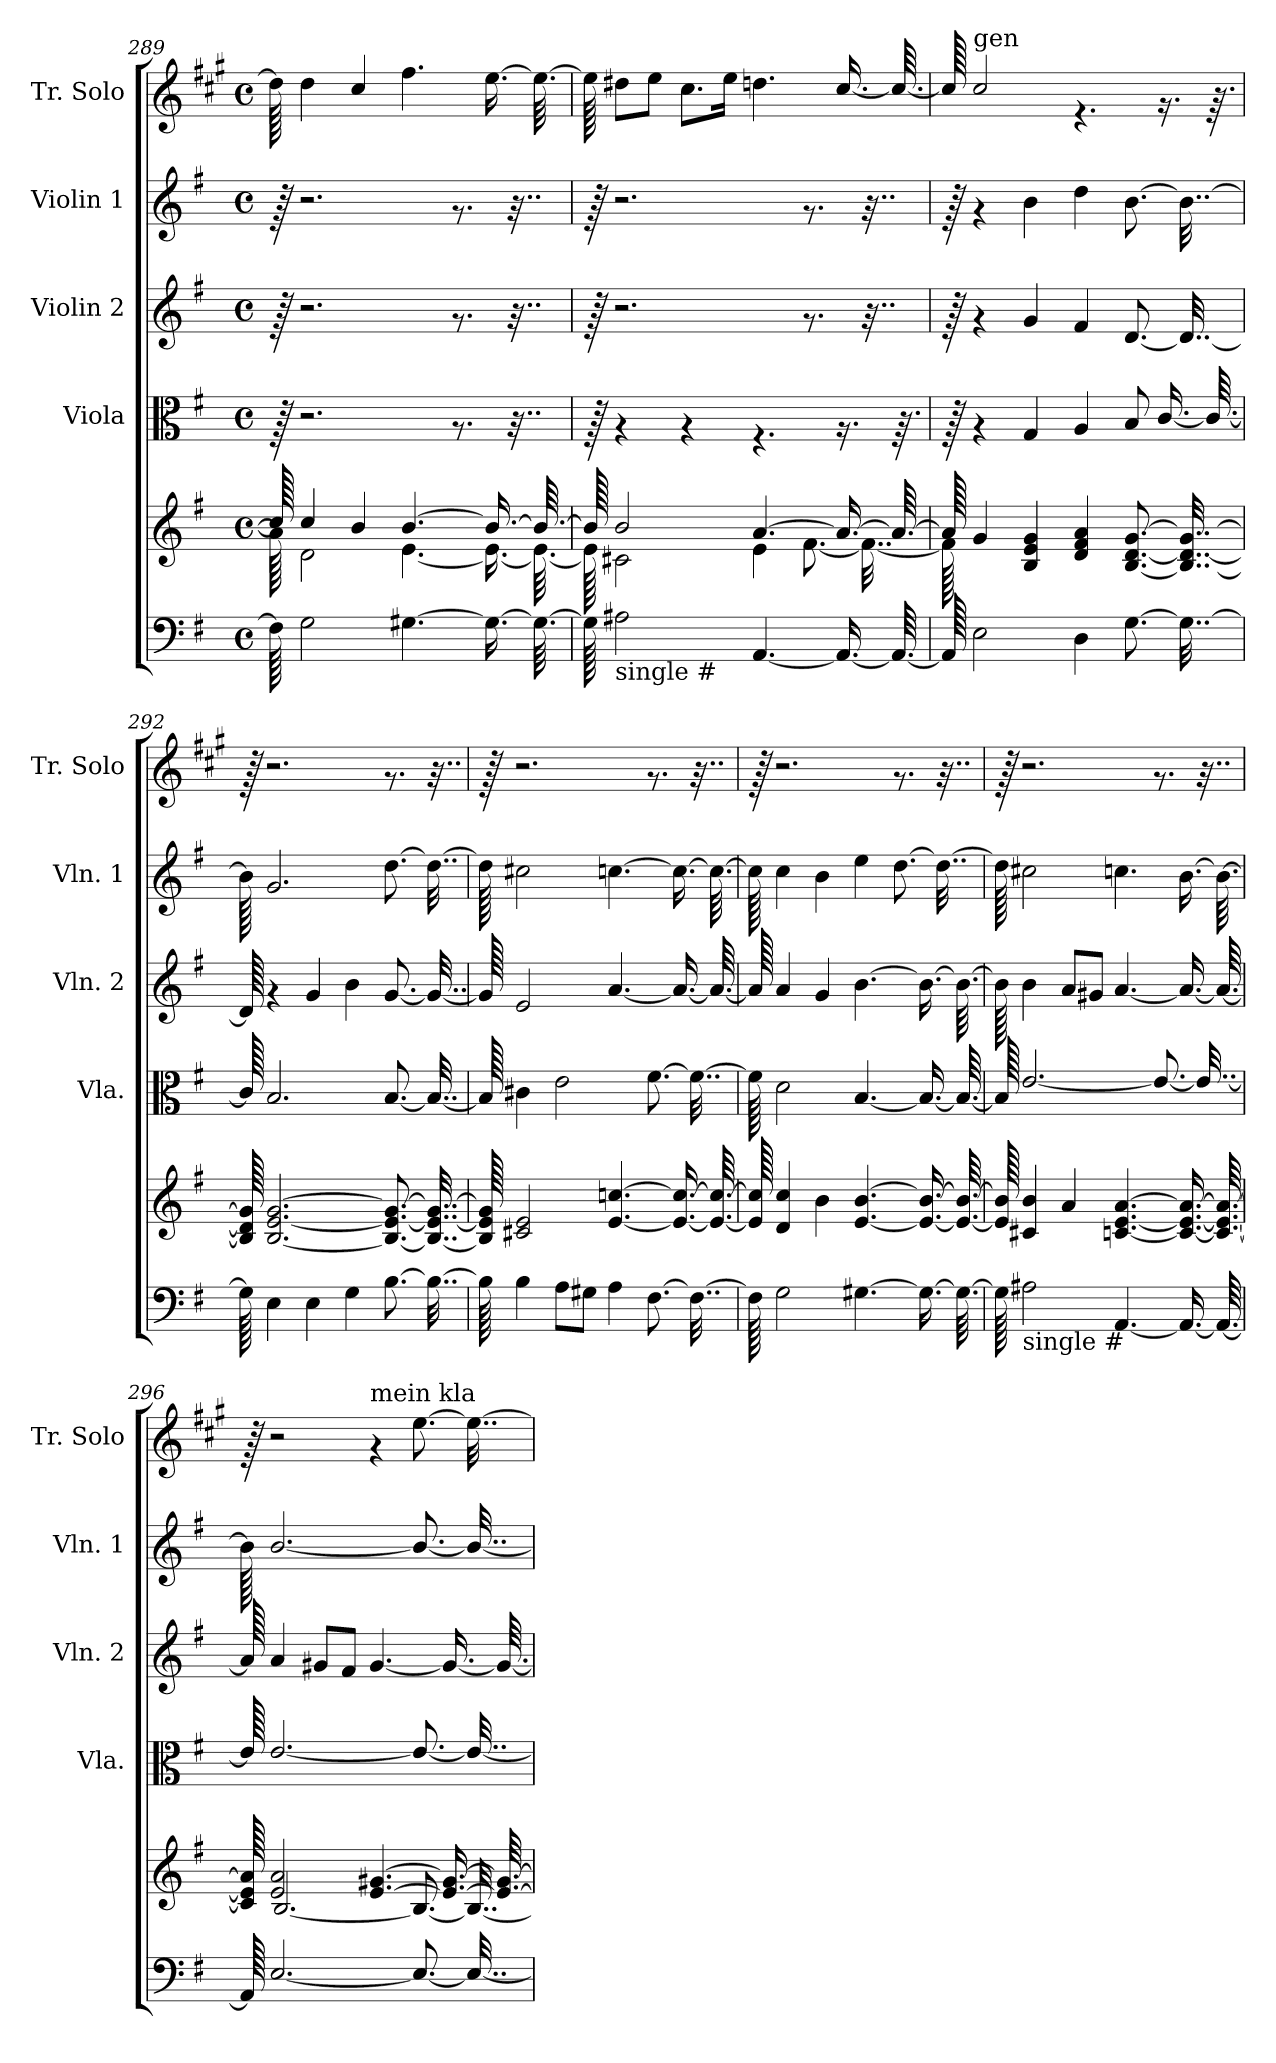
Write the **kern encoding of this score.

**kern	**kern	**kern	**kern	**kern	**kern
*part6	*part5	*part4	*part3	*part2	*part1
*staff6	*staff5	*staff4	*staff3	*staff2	*staff1
*	*	*I"Viola	*I"Violin 2	*I"Violin 1	*I"Tr. Solo
*	*	*I'Vla.	*I'Vln. 2	*I'Vln. 1	*I'Tr. Solo
*clefF4	*clefG2	*clefC3	*clefG2	*clefG2	*clefG2
*	*	*	*	*	*ITrd1c2
*k[f#]	*k[f#]	*k[f#]	*k[f#]	*k[f#]	*k[f#]
*G:	*G:	*G:	*G:	*G:	*G:
*M4/4	*M4/4	*M4/4	*M4/4	*M4/4	*M4/4
*met(c)	*met(c)	*met(c)	*met(c)	*met(c)	*met(c)
=289	=289	=289	=289	=289	=289
*	*^	*	*	*	*
128F#\]	128cc/]	128a\]	128rG	128rf	128rf	128cc\]
2G>\	4cc/	2d\	2.r	2.r	2.r	4cc\
.	4b/	.	.	.	.	4b/
[>4.G#X\	[>4.b/	[>4.e\	.	.	.	4.ee\
.	.	.	8.rG	8.rf	8.rf	.
16.G#\_	16.b/_	16.e\_	.	.	.	[>16.dd\
.	.	.	32..rG	32..rf	32..rf	.
64.G#\_	64.b/_	64.e\_	.	.	.	64.dd\_
=290	=290	=290	=290	=290	=290	=290
128G#\]	128b/]	128e\]	128rG	128rf	128rf	128dd\]
!LO:TX:b:t=single #	!	!	!	!	!	!
2A#\	2b/	2c#X\	4rG	2.r	2.r	8cc#X\L
.	.	.	.	.	.	8dd\J
.	.	.	4rG	.	.	8.b\L
.	.	.	.	.	.	16dd\Jk
[<4.AA/	[<4.a/	4e\	4.rG	.	.	4.ccn\
.	.	[>8.f#\	.	8.rf	8.rf	.
16.AA/_	16.a/_	.	16.rG	.	.	[<16.b/
.	.	32..f#\_	.	32..rf	32..rf	.
64.AA/_	64.a/_	.	64.rG	.	.	64.b/_
!!LO:LB:g=z
=291	=291	=291	=291	=291	=291	=291
128AA/]	128a/]	128f#\]	128rG	128rf	128rf	128b/]
!	!	!	!	!	!	!LO:TX:a:t=gen
2E\	4g/	2ryy	4rG	4rf	4rf	2b/
.	4B/ 4e/ 4g/	.	4G/	4g/	4b\	.
4D\	4d/ 4f#/ 4a/	4ryy	4A/	4f#/	4dd\	4.rf
[>8.G\	[<8.B/ [<8.d/ [<8.g/	8ryy	8B/	[<8.d/	[>8.b\	.
.	.	16...ryy	[<16.c/	.	.	16.rf
32..G\_	32..B/_ 32..d/_ 32..g/_	.	.	32..d/_	32..b\_	.
.	.	.	64.c/_	.	.	64.rf
*	*v	*v	*	*	*	*
=292	=292	=292	=292	=292	=292
128G\]	128B/] 128d/] 128g/]	128c/]	128d/]	128b\]	128rf
4E\	[<2.B/ [<2.e/ [<2.g/	2.B/	4rf	2.g/	2.r
4E\	.	.	4g/	.	.
4G\	.	.	4b\	.	.
[>8.B\	8.B/_ 8.e/_ 8.g/_	[<8.B/	[<8.g/	[>8.dd\	8.rf
32..B\_	32..B/_ 32..e/_ 32..g/_	32..B/_	32..g/_	32..dd\_	32..rf
=293	=293	=293	=293	=293	=293
128B\]	128B/] 128e/] 128g/]	128B/]	128g/]	128dd\]	128rf
4B>\	2c#X/ 2e/	4c#X\	2e/	2cc#X\	2.r
8A\L	.	2e\	.	.	.
8G#X\J	.	.	.	.	.
4A\	[<4.e/ [>4.ccn/	.	[<4.a/	[>4.ccn\	.
[>8.F#\	.	[>8.f#\	.	.	8.rf
.	16.e/_ 16.cc/_	.	16.a/_	16.cc\_	.
32..F#\_	.	32..f#\_	.	.	32..rf
.	64.e/_ 64.cc/_	.	64.a/_	64.cc\_	.
=294	=294	=294	=294	=294	=294
128F#\]	128e/] 128cc/]	128f#\]	128a/]	128cc\]	128rf
2G>\	4d/ 4cc/	2d\	4a/	4cc\	2.r
.	4b\	.	4g/	4b\	.
[>4.G#X\	[<4.e/ [>4.b/	[<4.B/	[>4.b\	4ee\	.
.	.	.	.	[>8.dd\	8.rf
16.G#\_	16.e/_ 16.b/_	16.B/_	16.b\_	.	.
.	.	.	.	32..dd\_	32..rf
64.G#\_	64.e/_ 64.b/_	64.B/_	64.b\_	.	.
=295	=295	=295	=295	=295	=295
128G#\]	128e/] 128b/]	128B/]	128b\]	128dd\]	128rf
!LO:TX:b:t=single #	!	!	!	!	!
2A#\	4c#X/ 4b/	[<2.e/	4b\	2cc#X\	2.r
.	4a/	.	8a/L	.	.
.	.	.	8g#X/J	.	.
[<4.AA/	[<4.cn/ [<4.e/ [<4.a/	.	[<4.a/	4.ccn\	.
.	.	8.e/_	.	.	8.rf
16.AA/_	16.c/_ 16.e/_ 16.a/_	.	16.a/_	[>16.b\	.
.	.	32..e/_	.	.	32..rf
64.AA/_	64.c/_ 64.e/_ 64.a/_	.	64.a/_	64.b\_	.
=296	=296	=296	=296	=296	=296
*	*^	*	*	*	*
128AA/]	128c/] 128e/] 128a/]	128ryy	128e/]	128a/]	128b\]	128rf
[<2.E>/	2e/ 2a/	[<2.B/	[<2.e/	4a/	[<2.b/	2r
.	.	.	.	8g#X/L	.	.
.	.	.	.	8f#/J	.	.
!	!	!	!	!	!	!LO:TX:a:t=mein kla
.	[<4.e/ [<4.g#X/	.	.	[<4.g#/	.	4rf
8.E/_	.	8.B/_	8.e/_	.	8.b/_	[>8.dd\
.	16.e/_ 16.g#/_	.	.	16.g#/_	.	.
32..E/_	.	32..B/_	32..e/_	.	32..b/_	32..dd\_
.	64.e/_ 64.g#/_	.	.	64.g#/_	.	.
*	*v	*v	*	*	*	*
=	=	=	=	=	=
*-	*-	*-	*-	*-	*-
